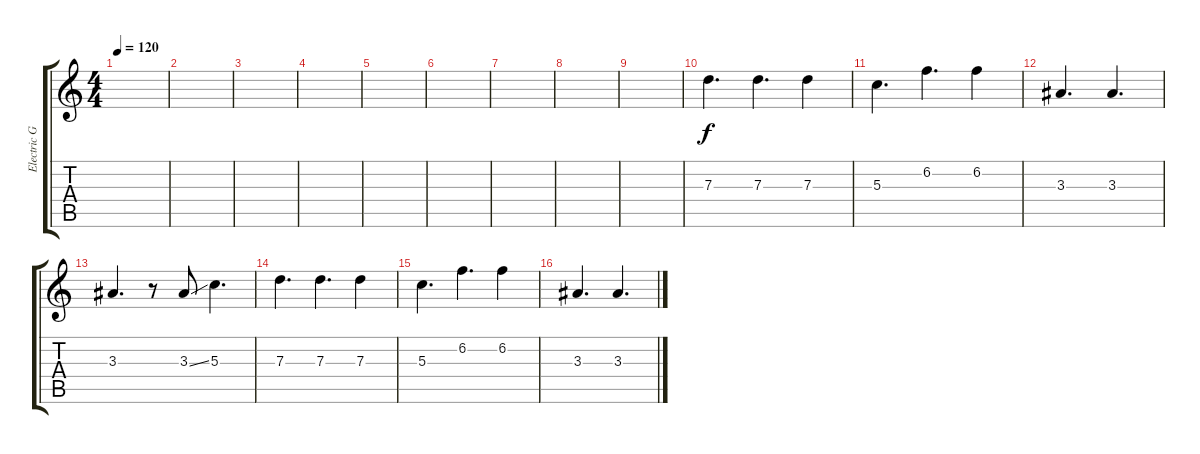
\track ("Electric Guitar (Drive)" "Electric G") {instrument overdrivenguitar}
\staff {score tabs}
\tuning (E4 B3 G3 D3 A2 E2) {hide}
\ts (4 4)
\tempo 120
\clef g2
\ks c
|
|
|
|
|
|
|
|
|
7.3.4{d} 7.3.4{d} 7.3.4 |
5.3.4{d} 6.2.4{d} 6.2.4 |
3.3.4{d} 3.3.4{d} |
3.3.4{d} r.8 3.3{ss}.8 5.3.4{d} |
7.3.4{d} 7.3.4{d} 7.3.4 |
5.3.4{d} 6.2.4{d} 6.2.4 |
3.3.4{d} 3.3.4{d}
